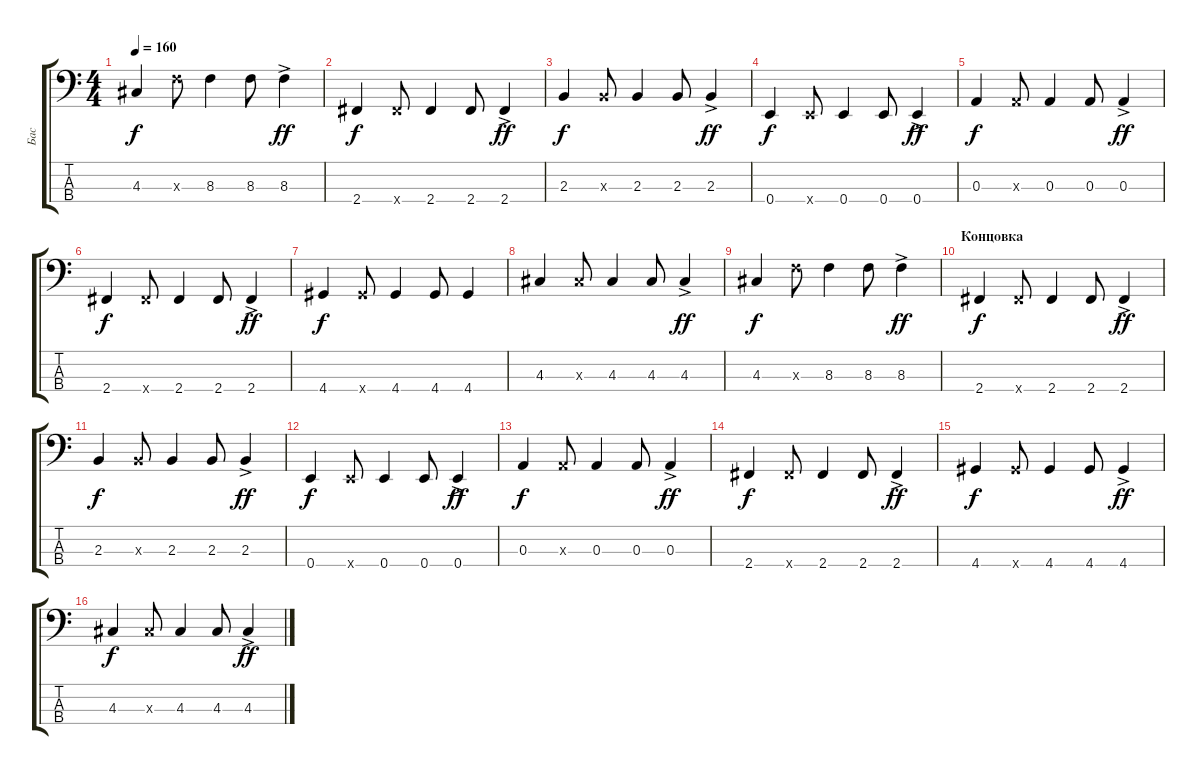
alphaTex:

\track ("Бас" "Бас") {instrument electricbassfinger}
\staff {score tabs}
\tuning (G2 D2 A1 E1) {hide}
\ts (4 4)
\tempo 160
\clef f4
\ks c
4.3.4{dy f} 8.3{x}.8 8.3.4 8.3.8 8.3{ac}.4{dy ff} |
2.4.4{dy f} 2.4{x}.8 2.4.4 2.4.8 2.4{ac}.4{dy ff} |
2.3.4{dy f} 2.3{x}.8 2.3.4 2.3.8 2.3{ac}.4{dy ff} |
0.4.4{dy f} 0.4{x}.8 0.4.4 0.4.8 0.4{ac}.4{dy ff} |
0.3.4{dy f} 0.3{x}.8 0.3.4 0.3.8 0.3{ac}.4{dy ff} |
2.4.4{dy f} 2.4{x}.8 2.4.4 2.4.8 2.4{ac}.4{dy ff} |
4.4.4{dy f} 4.4{x}.8 4.4.4 4.4.8 4.4.4 |
4.3.4 4.3{x}.8 4.3.4 4.3.8 4.3{ac}.4{dy ff} |
4.3.4{dy f} 8.3{x}.8 8.3.4 8.3.8 8.3{ac}.4{dy ff} |
\section ("" "Концовка")
2.4.4{dy f} 2.4{x}.8 2.4.4 2.4.8 2.4{ac}.4{dy ff} |
2.3.4{dy f} 2.3{x}.8 2.3.4 2.3.8 2.3{ac}.4{dy ff} |
0.4.4{dy f} 0.4{x}.8 0.4.4 0.4.8 0.4{ac}.4{dy ff} |
0.3.4{dy f} 0.3{x}.8 0.3.4 0.3.8 0.3{ac}.4{dy ff} |
2.4.4{dy f} 2.4{x}.8 2.4.4 2.4.8 2.4{ac}.4{dy ff} |
4.4.4{dy f} 4.4{x}.8 4.4.4 4.4.8 4.4{ac}.4{dy ff} |
4.3.4{dy f} 4.3{x}.8 4.3.4 4.3.8 4.3{ac}.4{dy ff}
